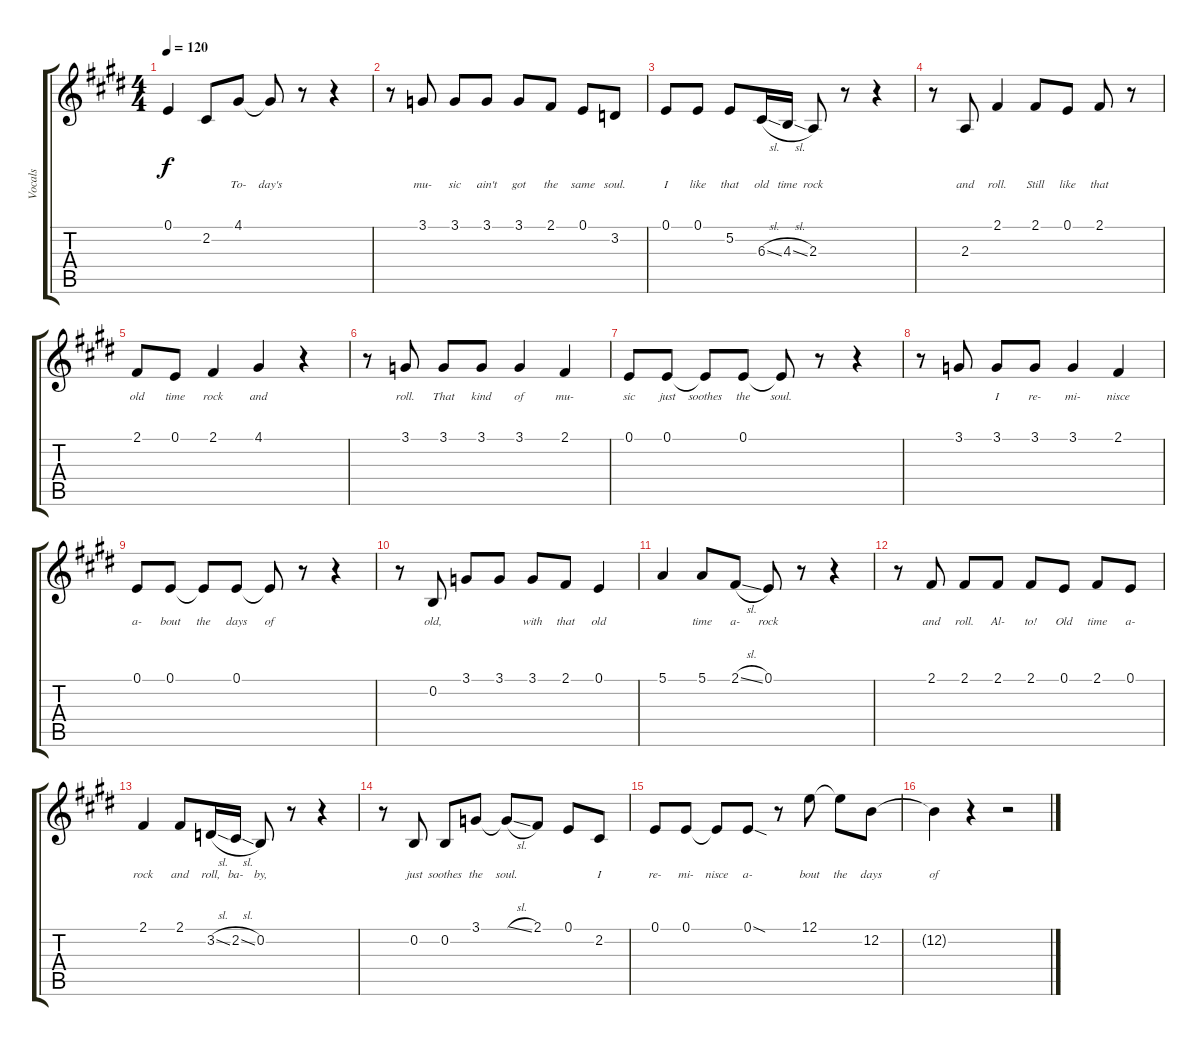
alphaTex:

\track ("Vocals" "Vocals") {instrument clarinet}
\staff {score tabs}
\tuning (E4 B3 G3 D3 A2 E2) {hide}
\ts (4 4)
\tempo 120
\clef g2
\ks e
0.1.4{lyrics (0 "") lyrics (1 "") lyrics (2 "") lyrics (3 "") lyrics (4 "") dy f} 2.2.8{lyrics (0 "") lyrics (1 "") lyrics (2 "") lyrics (3 "") lyrics (4 "")} 4.1.8{lyrics (0 "To-") lyrics (1 "") lyrics (2 "") lyrics (3 "") lyrics (4 "")} 4.1{t}.8{lyrics (0 "day's") lyrics (1 "") lyrics (2 "") lyrics (3 "") lyrics (4 "")} r.8 r.4 |
r.8 3.1.8{lyrics (0 "mu-") lyrics (1 "") lyrics (2 "") lyrics (3 "") lyrics (4 "")} 3.1.8{lyrics (0 "sic") lyrics (1 "") lyrics (2 "") lyrics (3 "") lyrics (4 "")} 3.1.8{lyrics (0 "ain't") lyrics (1 "") lyrics (2 "") lyrics (3 "") lyrics (4 "")} 3.1.8{lyrics (0 "got") lyrics (1 "") lyrics (2 "") lyrics (3 "") lyrics (4 "")} 2.1.8{lyrics (0 "the") lyrics (1 "") lyrics (2 "") lyrics (3 "") lyrics (4 "")} 0.1.8{lyrics (0 "same") lyrics (1 "") lyrics (2 "") lyrics (3 "") lyrics (4 "")} 3.2.8{lyrics (0 "soul.") lyrics (1 "") lyrics (2 "") lyrics (3 "") lyrics (4 "")} |
0.1.8{lyrics (0 "I") lyrics (1 "") lyrics (2 "") lyrics (3 "") lyrics (4 "")} 0.1.8{lyrics (0 "like") lyrics (1 "") lyrics (2 "") lyrics (3 "") lyrics (4 "")} 5.2.8{lyrics (0 "that") lyrics (1 "") lyrics (2 "") lyrics (3 "") lyrics (4 "")} 6.3{sl}.16{lyrics (0 "old") lyrics (1 "") lyrics (2 "") lyrics (3 "") lyrics (4 "")} 4.3{sl}.16{lyrics (0 "time") lyrics (1 "") lyrics (2 "") lyrics (3 "") lyrics (4 "")} 2.3.8{lyrics (0 "rock") lyrics (1 "") lyrics (2 "") lyrics (3 "") lyrics (4 "")} r.8 r.4 |
r.8 2.3.8{lyrics (0 "and") lyrics (1 "") lyrics (2 "") lyrics (3 "") lyrics (4 "")} 2.1.4{lyrics (0 "roll.") lyrics (1 "") lyrics (2 "") lyrics (3 "") lyrics (4 "")} 2.1.8{lyrics (0 "Still") lyrics (1 "") lyrics (2 "") lyrics (3 "") lyrics (4 "")} 0.1.8{lyrics (0 "like") lyrics (1 "") lyrics (2 "") lyrics (3 "") lyrics (4 "")} 2.1.8{lyrics (0 "that") lyrics (1 "") lyrics (2 "") lyrics (3 "") lyrics (4 "")} r.8 |
2.1.8{lyrics (0 "old") lyrics (1 "") lyrics (2 "") lyrics (3 "") lyrics (4 "")} 0.1.8{lyrics (0 "time") lyrics (1 "") lyrics (2 "") lyrics (3 "") lyrics (4 "")} 2.1.4{lyrics (0 "rock") lyrics (1 "") lyrics (2 "") lyrics (3 "") lyrics (4 "")} 4.1.4{lyrics (0 "and") lyrics (1 "") lyrics (2 "") lyrics (3 "") lyrics (4 "")} r.4 |
r.8 3.1.8{lyrics (0 "roll.") lyrics (1 "") lyrics (2 "") lyrics (3 "") lyrics (4 "")} 3.1.8{lyrics (0 "That") lyrics (1 "") lyrics (2 "") lyrics (3 "") lyrics (4 "")} 3.1.8{lyrics (0 "kind") lyrics (1 "") lyrics (2 "") lyrics (3 "") lyrics (4 "")} 3.1.4{lyrics (0 "of") lyrics (1 "") lyrics (2 "") lyrics (3 "") lyrics (4 "")} 2.1.4{lyrics (0 "mu-") lyrics (1 "") lyrics (2 "") lyrics (3 "") lyrics (4 "")} |
0.1.8{lyrics (0 "sic") lyrics (1 "") lyrics (2 "") lyrics (3 "") lyrics (4 "")} 0.1.8{lyrics (0 "just") lyrics (1 "") lyrics (2 "") lyrics (3 "") lyrics (4 "")} 0.1{t}.8{lyrics (0 "soothes") lyrics (1 "") lyrics (2 "") lyrics (3 "") lyrics (4 "")} 0.1.8{lyrics (0 "the") lyrics (1 "") lyrics (2 "") lyrics (3 "") lyrics (4 "")} 0.1{t}.8{lyrics (0 "soul.") lyrics (1 "") lyrics (2 "") lyrics (3 "") lyrics (4 "")} r.8 r.4 |
r.8 3.1.8{lyrics (0 "") lyrics (1 "") lyrics (2 "") lyrics (3 "") lyrics (4 "")} 3.1.8{lyrics (0 "I") lyrics (1 "") lyrics (2 "") lyrics (3 "") lyrics (4 "")} 3.1.8{lyrics (0 "re-") lyrics (1 "") lyrics (2 "") lyrics (3 "") lyrics (4 "")} 3.1.4{lyrics (0 "mi-") lyrics (1 "") lyrics (2 "") lyrics (3 "") lyrics (4 "")} 2.1.4{lyrics (0 "nisce") lyrics (1 "") lyrics (2 "") lyrics (3 "") lyrics (4 "")} |
0.1.8{lyrics (0 "a-") lyrics (1 "") lyrics (2 "") lyrics (3 "") lyrics (4 "")} 0.1.8{lyrics (0 "bout") lyrics (1 "") lyrics (2 "") lyrics (3 "") lyrics (4 "")} 0.1{t}.8{lyrics (0 "the") lyrics (1 "") lyrics (2 "") lyrics (3 "") lyrics (4 "")} 0.1.8{lyrics (0 "days") lyrics (1 "") lyrics (2 "") lyrics (3 "") lyrics (4 "")} 0.1{t}.8{lyrics (0 "of") lyrics (1 "") lyrics (2 "") lyrics (3 "") lyrics (4 "")} r.8 r.4 |
r.8 0.2.8{lyrics (0 "old,") lyrics (1 "") lyrics (2 "") lyrics (3 "") lyrics (4 "")} 3.1.8{lyrics (0 "") lyrics (1 "") lyrics (2 "") lyrics (3 "") lyrics (4 "")} 3.1.8{lyrics (0 "") lyrics (1 "") lyrics (2 "") lyrics (3 "") lyrics (4 "")} 3.1.8{lyrics (0 "with") lyrics (1 "") lyrics (2 "") lyrics (3 "") lyrics (4 "")} 2.1.8{lyrics (0 "that") lyrics (1 "") lyrics (2 "") lyrics (3 "") lyrics (4 "")} 0.1.4{lyrics (0 "old") lyrics (1 "") lyrics (2 "") lyrics (3 "") lyrics (4 "")} |
5.1.4{lyrics (0 "") lyrics (1 "") lyrics (2 "") lyrics (3 "") lyrics (4 "")} 5.1.8{lyrics (0 "time") lyrics (1 "") lyrics (2 "") lyrics (3 "") lyrics (4 "")} 2.1{sl}.8{lyrics (0 "a-") lyrics (1 "") lyrics (2 "") lyrics (3 "") lyrics (4 "")} 0.1.8{lyrics (0 "rock") lyrics (1 "") lyrics (2 "") lyrics (3 "") lyrics (4 "")} r.8 r.4 |
r.8 2.1.8{lyrics (0 "and") lyrics (1 "") lyrics (2 "") lyrics (3 "") lyrics (4 "")} 2.1.8{lyrics (0 "roll.") lyrics (1 "") lyrics (2 "") lyrics (3 "") lyrics (4 "")} 2.1.8{lyrics (0 "Al-") lyrics (1 "") lyrics (2 "") lyrics (3 "") lyrics (4 "")} 2.1.8{lyrics (0 "to!") lyrics (1 "") lyrics (2 "") lyrics (3 "") lyrics (4 "")} 0.1.8{lyrics (0 "Old") lyrics (1 "") lyrics (2 "") lyrics (3 "") lyrics (4 "")} 2.1.8{lyrics (0 "time") lyrics (1 "") lyrics (2 "") lyrics (3 "") lyrics (4 "")} 0.1.8{lyrics (0 "a-") lyrics (1 "") lyrics (2 "") lyrics (3 "") lyrics (4 "")} |
2.1.4{lyrics (0 "rock") lyrics (1 "") lyrics (2 "") lyrics (3 "") lyrics (4 "")} 2.1.8{lyrics (0 "and") lyrics (1 "") lyrics (2 "") lyrics (3 "") lyrics (4 "")} 3.2{sl}.16{lyrics (0 "roll,") lyrics (1 "") lyrics (2 "") lyrics (3 "") lyrics (4 "")} 2.2{sl}.16{lyrics (0 "ba-") lyrics (1 "") lyrics (2 "") lyrics (3 "") lyrics (4 "")} 0.2.8{lyrics (0 "by,") lyrics (1 "") lyrics (2 "") lyrics (3 "") lyrics (4 "")} r.8 r.4 |
r.8 0.2.8{lyrics (0 "just") lyrics (1 "") lyrics (2 "") lyrics (3 "") lyrics (4 "")} 0.2.8{lyrics (0 "soothes") lyrics (1 "") lyrics (2 "") lyrics (3 "") lyrics (4 "")} 3.1.8{lyrics (0 "the") lyrics (1 "") lyrics (2 "") lyrics (3 "") lyrics (4 "")} 3.1{sl t}.8{lyrics (0 "soul.") lyrics (1 "") lyrics (2 "") lyrics (3 "") lyrics (4 "")} 2.1.8{lyrics (0 "") lyrics (1 "") lyrics (2 "") lyrics (3 "") lyrics (4 "")} 0.1.8{lyrics (0 "") lyrics (1 "") lyrics (2 "") lyrics (3 "") lyrics (4 "")} 2.2.8{lyrics (0 "I") lyrics (1 "") lyrics (2 "") lyrics (3 "") lyrics (4 "")} |
0.1.8{lyrics (0 "re-") lyrics (1 "") lyrics (2 "") lyrics (3 "") lyrics (4 "")} 0.1.8{lyrics (0 "mi-") lyrics (1 "") lyrics (2 "") lyrics (3 "") lyrics (4 "")} 0.1{t}.8{lyrics (0 "nisce") lyrics (1 "") lyrics (2 "") lyrics (3 "") lyrics (4 "")} 0.1{sod}.8{lyrics (0 "a-") lyrics (1 "") lyrics (2 "") lyrics (3 "") lyrics (4 "")} r.8 12.1.8{lyrics (0 "bout") lyrics (1 "") lyrics (2 "") lyrics (3 "") lyrics (4 "")} 12.1{t}.8{lyrics (0 "the") lyrics (1 "") lyrics (2 "") lyrics (3 "") lyrics (4 "")} 12.2.8{lyrics (0 "days") lyrics (1 "") lyrics (2 "") lyrics (3 "") lyrics (4 "")} |
12.2{t}.4{lyrics (0 "of") lyrics (1 "") lyrics (2 "") lyrics (3 "") lyrics (4 "")} r.4 r.2
